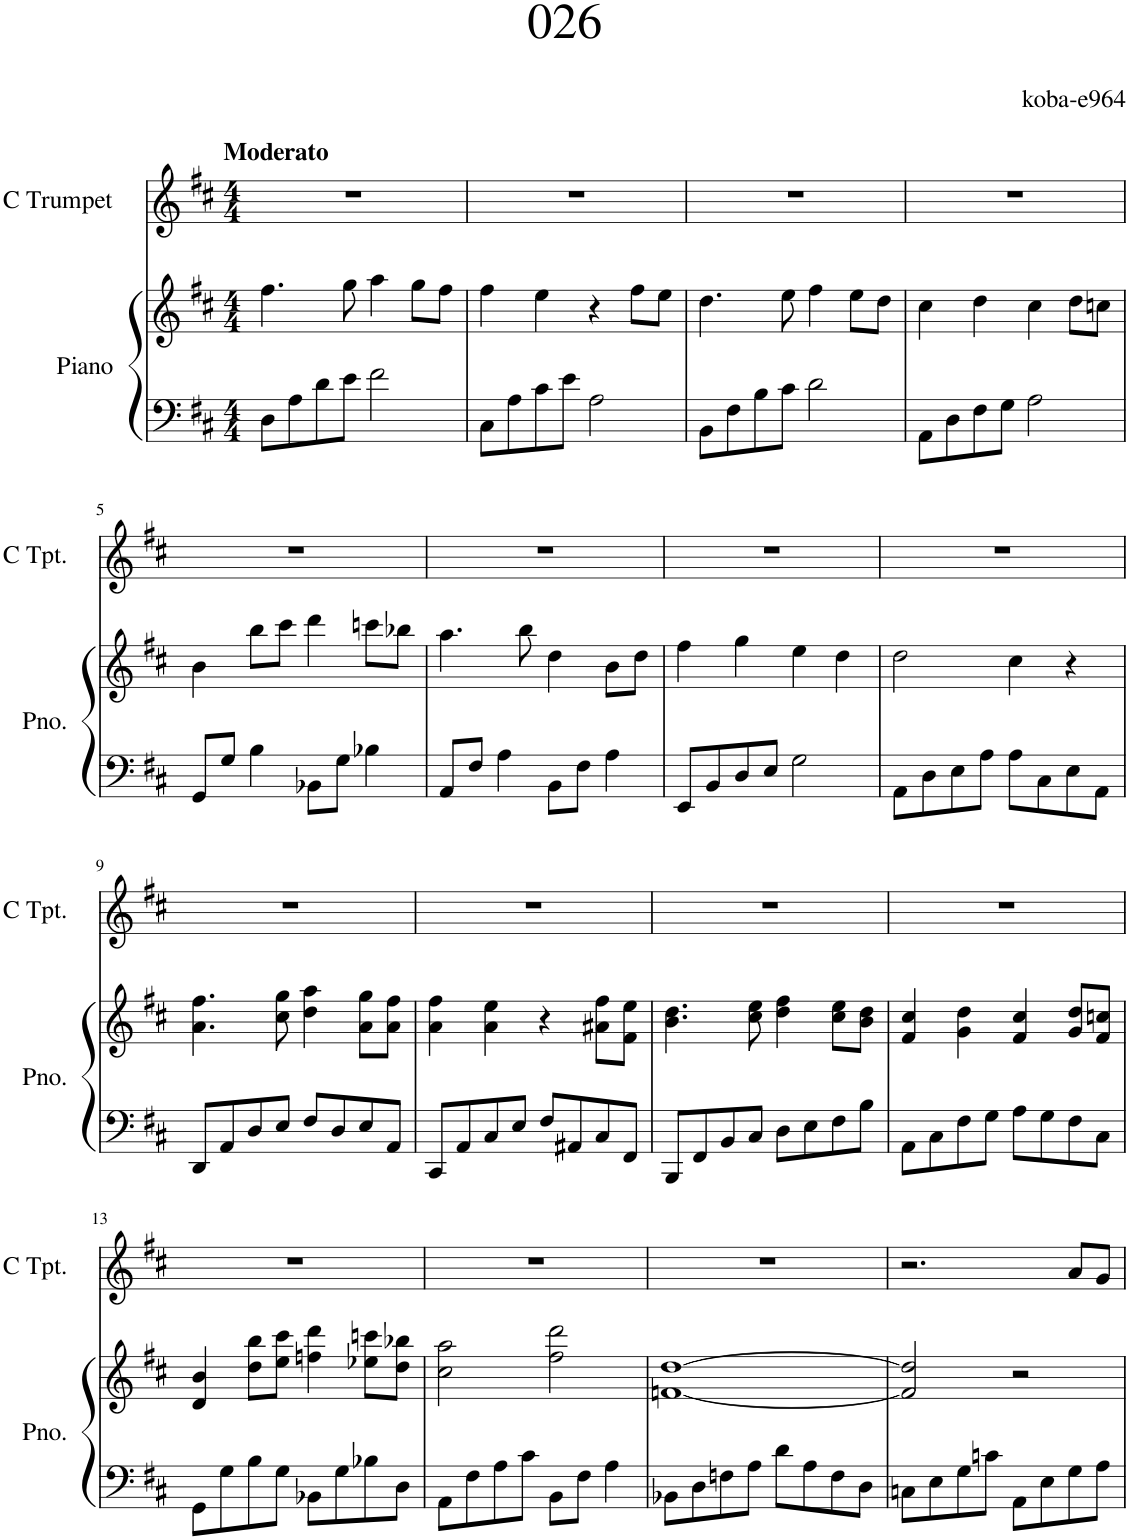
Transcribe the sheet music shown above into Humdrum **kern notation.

**kern	**kern	**kern
*part2	*part2	*part1
*staff3	*staff2	*staff1
*I"Piano	*	*I"C Trumpet
*I'Pno.	*	*I'C Tpt.
*clefF4	*clefG2	*clefG2
*k[f#c#]	*k[f#c#]	*k[f#c#]
*M4/4	*M4/4	*M4/4
=1	=1	=1
!	!	!LO:TX:a:B:t=Moderato
8D\L	4.ff#\	1r
8A\	.	.
8d\	.	.
8e\J	8gg\	.
2f#\	4aa\	.
.	8gg\L	.
.	8ff#\J	.
=2	=2	=2
8C#\L	4ff#\	1r
8A\	.	.
8c#\	4ee\	.
8e\J	.	.
2A\	4r	.
.	8ff#\L	.
.	8ee\J	.
=3	=3	=3
8BB\L	4.dd\	1r
8F#\	.	.
8B\	.	.
8c#\J	8ee\	.
2d\	4ff#\	.
.	8ee\L	.
.	8dd\J	.
=4	=4	=4
8AA\L	4cc#\	1r
8D\	.	.
8F#\	4dd\	.
8G\J	.	.
2A\	4cc#\	.
.	8dd\L	.
.	8ccn\J	.
!!LO:LB:g=z
=5	=5	=5
8GG/L	4b\	1r
8G/J	.	.
4B\	8bb\L	.
.	8ccc#\J	.
8BB-X\L	4ddd\	.
8G\J	.	.
4B-X\	8cccn\L	.
.	8bb-X\J	.
=6	=6	=6
8AA/L	4.aa\	1r
8F#/J	.	.
4A\	.	.
.	8bb\	.
8BB\L	4dd\	.
8F#\J	.	.
4A\	8b\L	.
.	8dd\J	.
=7	=7	=7
8EE/L	4ff#\	1r
8BB/	.	.
8D/	4gg\	.
8E/J	.	.
2G\	4ee\	.
.	4dd\	.
=8	=8	=8
8AA\L	2dd\	1r
8D\	.	.
8E\	.	.
8A\J	.	.
8A\L	4cc#\	.
8C#\	.	.
8E\	4r	.
8AA\J	.	.
!!LO:LB:g=z
=9	=9	=9
8DD/L	4.a\ 4.ff#\	1r
8AA/	.	.
8D/	.	.
8E/J	8cc#\ 8gg\	.
8F#/L	4dd\ 4aa\	.
8D/	.	.
8E/	8a\ 8gg\L	.
8AA/J	8a\ 8ff#\J	.
=10	=10	=10
8CC#/L	4a\ 4ff#\	1r
8AA/	.	.
8C#/	4a\ 4ee\	.
8E/J	.	.
8F#/L	4r	.
8AA#X/	.	.
8C#/	8a#X\ 8ff#\L	.
8FF#/J	8f#\ 8ee\J	.
=11	=11	=11
8BBB/L	4.b\ 4.dd\	1r
8FF#/	.	.
8BB/	.	.
8C#/J	8cc#\ 8ee\	.
8D\L	4dd\ 4ff#\	.
8E\	.	.
8F#\	8cc#\ 8ee\L	.
8B\J	8b\ 8dd\J	.
=12	=12	=12
8AA\L	4f#/ 4cc#/	1r
8C#\	.	.
8F#\	4g\ 4dd\	.
8G\J	.	.
8A\L	4f#/ 4cc#/	.
8G\	.	.
8F#\	8g/ 8dd/L	.
8C#\J	8f#/ 8ccn/J	.
!!LO:LB:g=z
=13	=13	=13
8GG\L	4d/ 4b/	1r
8G\	.	.
8B\	8dd\ 8bb\L	.
8G\J	8ee\ 8ccc#\J	.
8BB-X\L	4ffn\ 4ddd\	.
8G\	.	.
8B-X\	8ee-X\ 8cccn\L	.
8D\J	8dd\ 8bb-X\J	.
=14	=14	=14
8AA\L	2cc#\ 2aa\	1r
8F#\	.	.
8A\	.	.
8c#\J	.	.
8BB\L	2ff#\ 2ddd\	.
8F#\J	.	.
4A\	.	.
=15	=15	=15
8BB-X\L	[1fn [1dd	1r
8D\	.	.
8Fn\	.	.
8A\J	.	.
8d\L	.	.
8A\	.	.
8F\	.	.
8D\J	.	.
=16	=16	=16
8Cn\L	2f/] 2dd/]	2.r
8E\	.	.
8G\	.	.
8cn\J	.	.
8AA\L	2r	.
8E\	.	.
8G\	.	8a/L
8A\J	.	8g/J
=	=	=
*-	*-	*-
